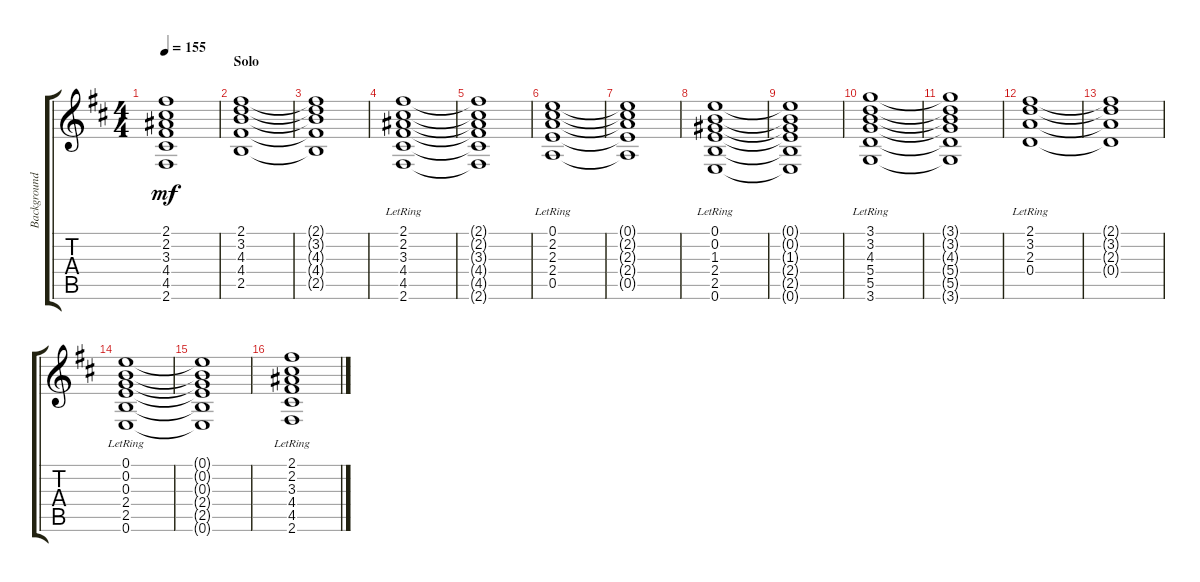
\track ("Background" "Background") {instrument acousticguitarsteel}
\staff {score tabs}
\tuning (E4 B3 G3 D3 A2 E2) {hide}
\ts (4 4)
\tempo 155
\clef g2
\ks bminor
(2.1{t} 2.2{t} 3.3{t} 4.4{t} 4.5{t} 2.6{t}).1{dy mf} |
\section ("" "Solo")
(2.1 3.2 4.3 4.4 2.5).1 |
(2.1{t} 3.2{t} 4.3{t} 4.4{t} 2.5{t}).1 |
(2.1{lr} 2.2{lr} 3.3{lr} 4.4{lr} 4.5{lr} 2.6{lr}).1 |
(2.1{t} 2.2{t} 3.3{t} 4.4{t} 4.5{t} 2.6{t}).1 |
(0.1{lr} 2.2{lr} 2.3{lr} 2.4{lr} 0.5{lr}).1 |
(0.1{t} 2.2{t} 2.3{t} 2.4{t} 0.5{t}).1 |
(0.1{lr} 0.2{lr} 1.3{lr} 2.4{lr} 2.5{lr} 0.6{lr}).1 |
(0.1{t} 0.2{t} 1.3{t} 2.4{t} 2.5{t} 0.6{t}).1 |
(3.1{lr} 3.2{lr} 4.3{lr} 5.4{lr} 5.5{lr} 3.6{lr}).1 |
(3.1{t} 3.2{t} 4.3{t} 5.4{t} 5.5{t} 3.6{t}).1 |
(2.1{lr} 3.2{lr} 2.3{lr} 0.4{lr}).1 |
(2.1{t} 3.2{t} 2.3{t} 0.4{t}).1 |
(0.1{lr} 0.2{lr} 0.3{lr} 2.4{lr} 2.5{lr} 0.6{lr}).1 |
(0.1{t} 0.2{t} 0.3{t} 2.4{t} 2.5{t} 0.6{t}).1 |
(2.1{lr} 2.2{lr} 3.3{lr} 4.4{lr} 4.5{lr} 2.6{lr}).1
